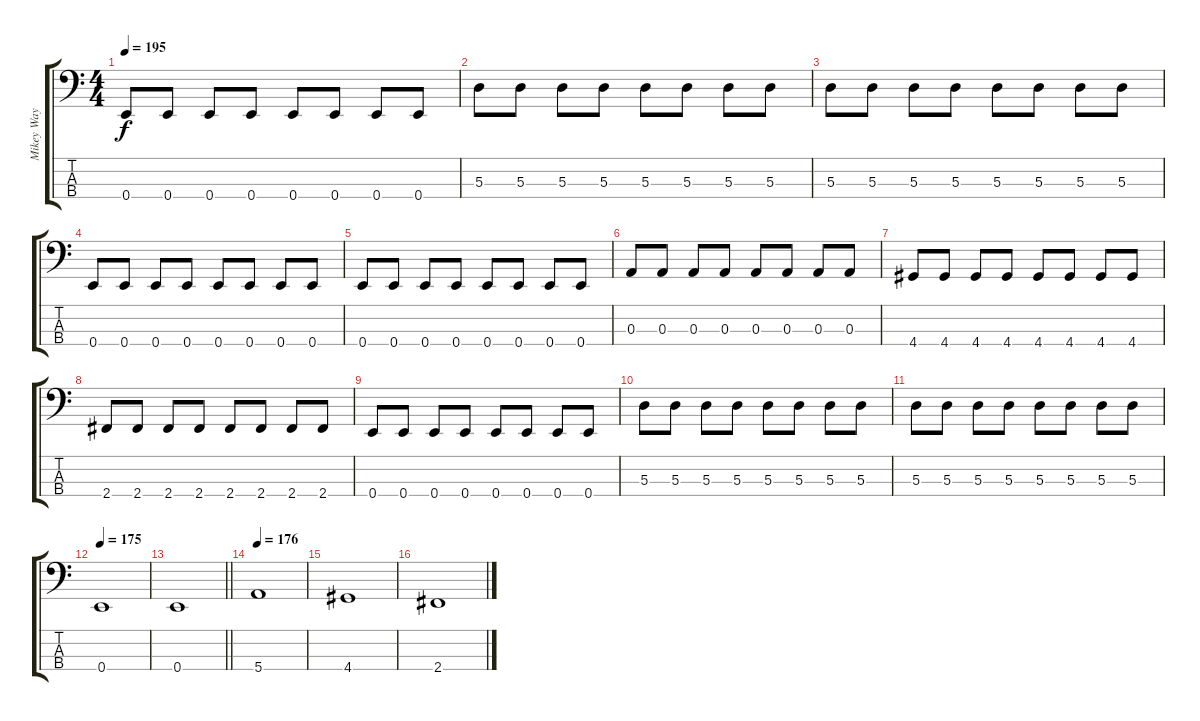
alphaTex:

\track ("Mikey Way [Bass]" "Mikey Way ") {instrument electricbasspick}
\staff {score tabs}
\tuning (G2 D2 A1 E1) {hide}
\ts (4 4)
\tempo 195
\clef f4
\ks c
0.4.8{dy f} 0.4.8 0.4.8 0.4.8 0.4.8 0.4.8 0.4.8 0.4.8 |
5.3.8 5.3.8 5.3.8 5.3.8 5.3.8 5.3.8 5.3.8 5.3.8 |
5.3.8 5.3.8 5.3.8 5.3.8 5.3.8 5.3.8 5.3.8 5.3.8 |
0.4.8 0.4.8 0.4.8 0.4.8 0.4.8 0.4.8 0.4.8 0.4.8 |
0.4.8 0.4.8 0.4.8 0.4.8 0.4.8 0.4.8 0.4.8 0.4.8 |
0.3.8 0.3.8 0.3.8 0.3.8 0.3.8 0.3.8 0.3.8 0.3.8 |
4.4.8 4.4.8 4.4.8 4.4.8 4.4.8 4.4.8 4.4.8 4.4.8 |
2.4.8 2.4.8 2.4.8 2.4.8 2.4.8 2.4.8 2.4.8 2.4.8 |
0.4.8 0.4.8 0.4.8 0.4.8 0.4.8 0.4.8 0.4.8 0.4.8 |
5.3.8 5.3.8 5.3.8 5.3.8 5.3.8 5.3.8 5.3.8 5.3.8 |
5.3.8 5.3.8 5.3.8 5.3.8 5.3.8 5.3.8 5.3.8 5.3.8 |
\tempo 175
0.4.1 |
\barLineRight lightlight
0.4.1 |
\tempo 176
5.4.1 |
4.4.1 |
2.4.1
